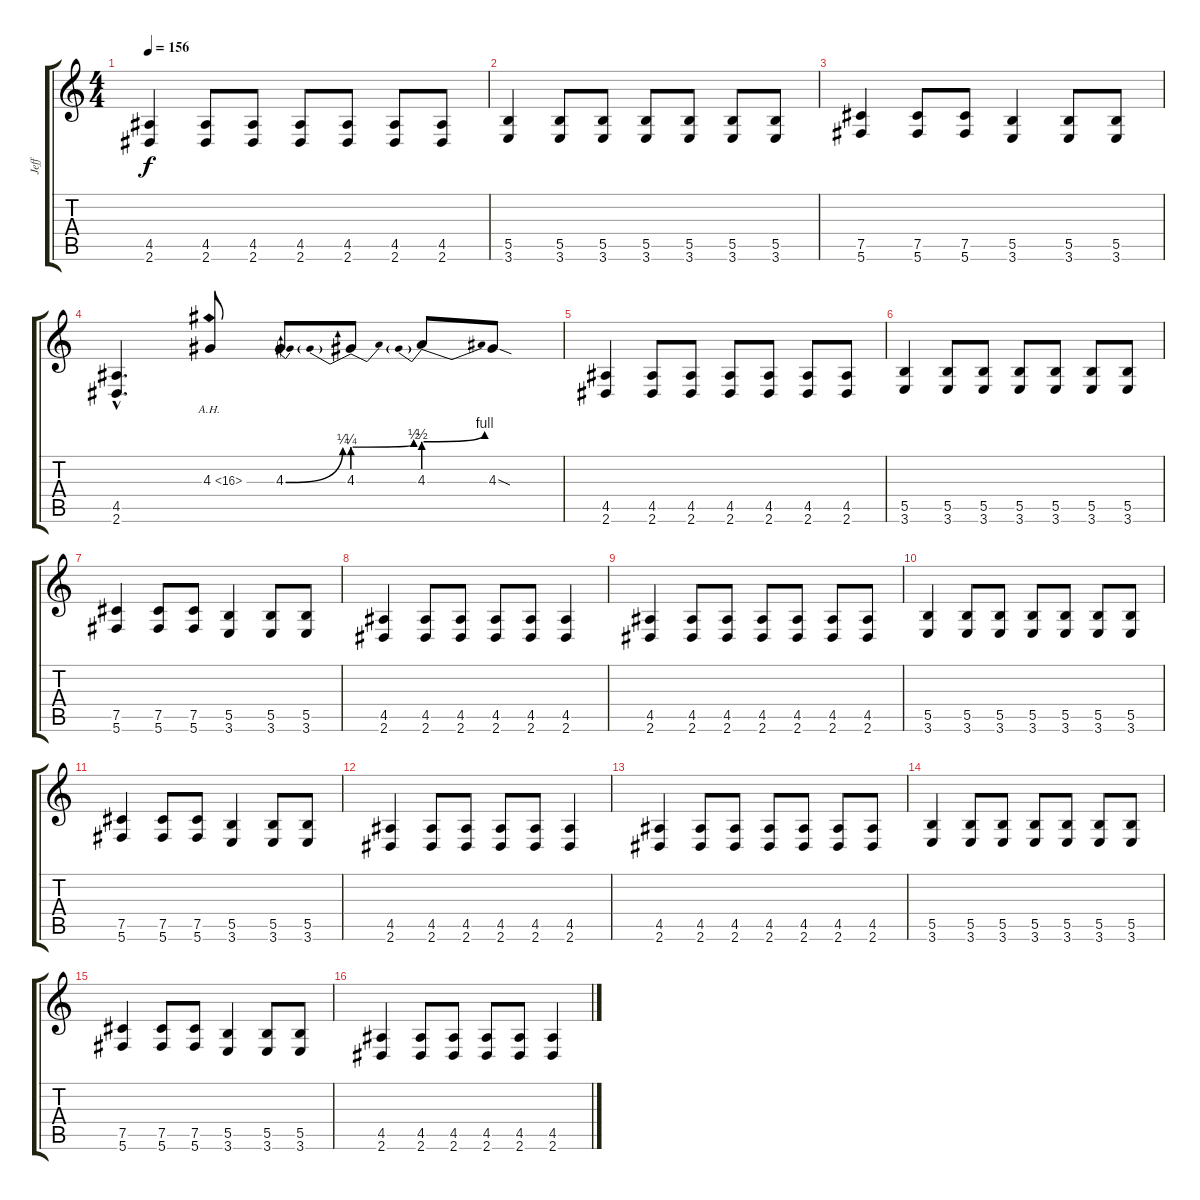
\track ("Jeff" "Jeff") {instrument distortionguitar}
\staff {score tabs}
\tuning (Db4 Ab3 E3 B2 Gb2 Db2) {hide}
\ts (4 4)
\tempo 156
\clef g2
\ks c
(4.5 2.6).4{dy f instrument distortionguitar} (4.5 2.6).8 (4.5 2.6).8 (4.5 2.6).8 (4.5 2.6).8 (4.5 2.6).8 (4.5 2.6).8 |
(5.5 3.6).4 (5.5 3.6).8 (5.5 3.6).8 (5.5 3.6).8 (5.5 3.6).8 (5.5 3.6).8 (5.5 3.6).8 |
(7.5 5.6).4 (7.5 5.6).8 (7.5 5.6).8 (5.5 3.6).4 (5.5 3.6).8 (5.5 3.6).8 |
(4.5{hac} 2.6{hac}).4{d} 4.3{ah 12}.8 4.3{be (bend 0 0 60 1)}.8 4.3{be (prebendbend 0 1 60 2)}.8 4.3{be (prebendbend 0 2 60 4)}.8 4.3{sod}.8 |
(4.5 2.6).4 (4.5 2.6).8 (4.5 2.6).8 (4.5 2.6).8 (4.5 2.6).8 (4.5 2.6).8 (4.5 2.6).8 |
(5.5 3.6).4 (5.5 3.6).8 (5.5 3.6).8 (5.5 3.6).8 (5.5 3.6).8 (5.5 3.6).8 (5.5 3.6).8 |
(7.5 5.6).4 (7.5 5.6).8 (7.5 5.6).8 (5.5 3.6).4 (5.5 3.6).8 (5.5 3.6).8 |
(4.5 2.6).4 (4.5 2.6).8 (4.5 2.6).8 (4.5 2.6).8 (4.5 2.6).8 (4.5 2.6).4 |
(4.5 2.6).4 (4.5 2.6).8 (4.5 2.6).8 (4.5 2.6).8 (4.5 2.6).8 (4.5 2.6).8 (4.5 2.6).8 |
(5.5 3.6).4 (5.5 3.6).8 (5.5 3.6).8 (5.5 3.6).8 (5.5 3.6).8 (5.5 3.6).8 (5.5 3.6).8 |
(7.5 5.6).4 (7.5 5.6).8 (7.5 5.6).8 (5.5 3.6).4 (5.5 3.6).8 (5.5 3.6).8 |
(4.5 2.6).4 (4.5 2.6).8 (4.5 2.6).8 (4.5 2.6).8 (4.5 2.6).8 (4.5 2.6).4 |
(4.5 2.6).4 (4.5 2.6).8 (4.5 2.6).8 (4.5 2.6).8 (4.5 2.6).8 (4.5 2.6).8 (4.5 2.6).8 |
(5.5 3.6).4 (5.5 3.6).8 (5.5 3.6).8 (5.5 3.6).8 (5.5 3.6).8 (5.5 3.6).8 (5.5 3.6).8 |
(7.5 5.6).4 (7.5 5.6).8 (7.5 5.6).8 (5.5 3.6).4 (5.5 3.6).8 (5.5 3.6).8 |
(4.5 2.6).4 (4.5 2.6).8 (4.5 2.6).8 (4.5 2.6).8 (4.5 2.6).8 (4.5 2.6).4
